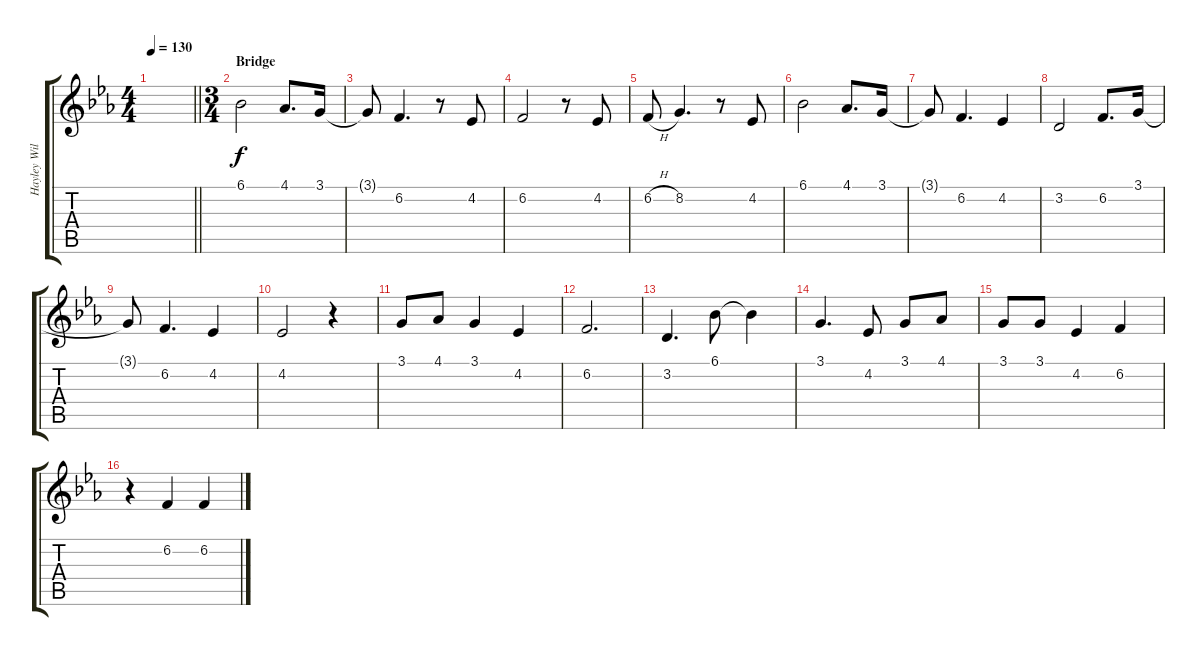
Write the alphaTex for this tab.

\track ("Hayley Williams (Vocals)" "Hayley Wil") {instrument altosax bank 255}
\staff {score tabs}
\tuning (E4 B3 G3 D3 A2 E2) {hide}
\ts (4 4)
\tempo 130
\clef g2
\barLineRight lightlight
\ks eb
|
\ts (3 4)
\section ("" "Bridge")
6.1.2 4.1.8{d} 3.1.16 |
3.1{t}.8 6.2.4{d} r.8 4.2.8 |
6.2.2 r.8 4.2.8 |
6.2{h}.8 8.2.4{d} r.8 4.2.8 |
6.1.2 4.1.8{d} 3.1.16 |
3.1{t}.8 6.2.4{d} 4.2.4 |
3.2.2 6.2.8{d} 3.1.16 |
3.1{t}.8 6.2.4{d} 4.2.4 |
4.2.2 r.4 |
3.1.8 4.1.8 3.1.4 4.2.4 |
6.2.2{d} |
3.2.4{d} 6.1.8 6.1{t}.4 |
3.1.4{d} 4.2.8 3.1.8 4.1.8 |
3.1.8 3.1.8 4.2.4 6.2.4 |
r.4 6.2.4 6.2.4
